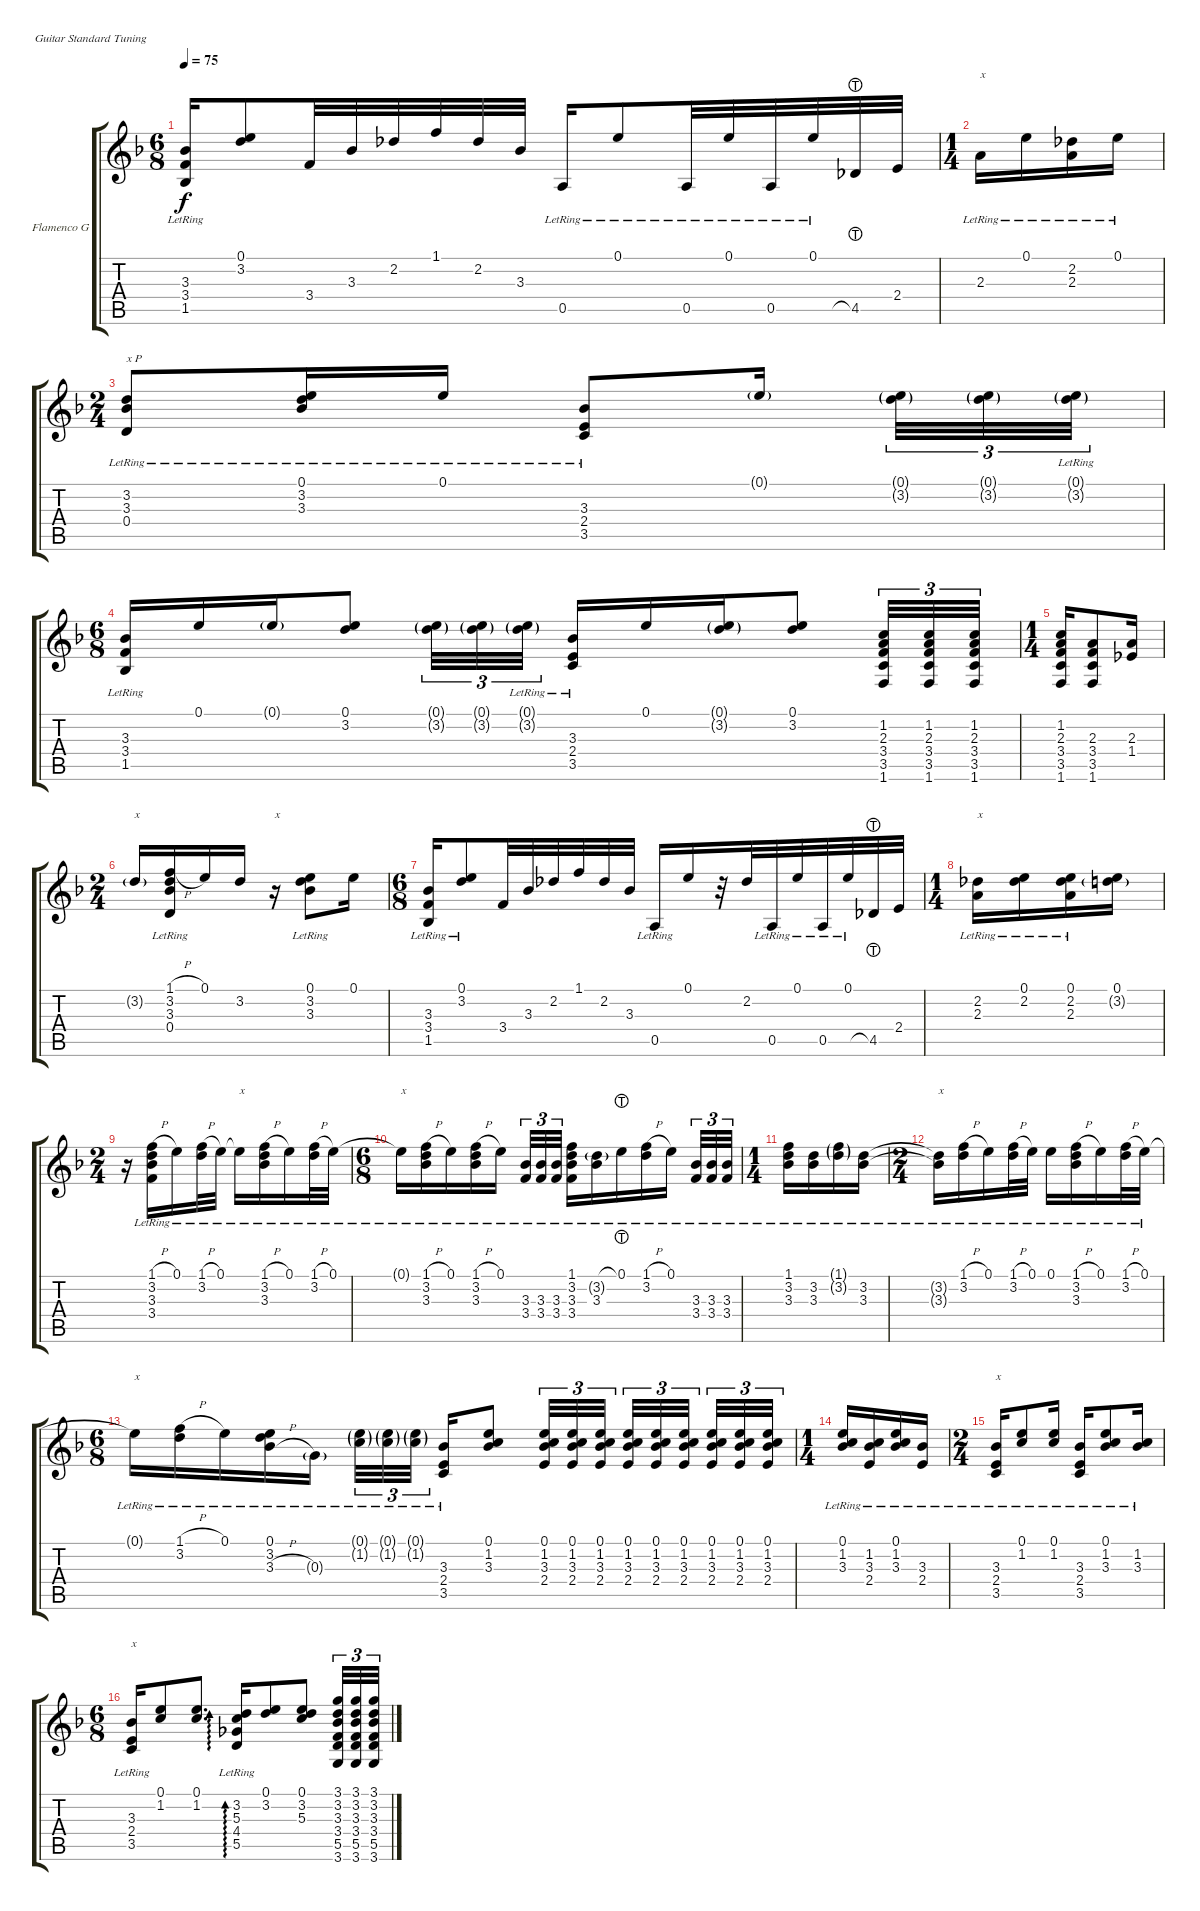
\defaultSystemsLayout 4
\bracketExtendMode groupsimilarinstruments
\firstSystemTrackNameOrientation horizontal
\otherSystemsTrackNameOrientation horizontal
\track ("Flamenco Guitar" "Flamenco G") {instrument acousticguitarnylon}
\staff {score tabs}
\tuning (E4 B3 G3 D3 A2 E2)
\ts (6 8)
\tempo 75
\clef g2
\scale
0.531333
\ks f
(1.5{lr} 3.4{lr} 3.3{lr}).16{dy f} (0.1 3.2).8 3.4.32 3.3.32 2.2.32 1.1.32 2.2.32 3.3.32 0.5{lr}.16 0.1{lr}.8 0.5{lr}.32 0.1{lr}.32 0.5{lr}.32 0.1{lr}.32 4.5{lht}.32 2.4.32 |
\ts (1 4)
\scale
0.140544 2.3{lr}.16{txt "x"} 0.1{lr}.16 (2.3{lr} 2.2{lr}).16 0.1{lr}.16 |
\ts (2 4)
\scale
0.401335 (0.4{lr} 3.3{lr} 3.2{lr}).8{txt "x P"} (3.3{lr} 3.2{lr} 0.1{lr}).16 0.1{lr}.16 (3.5{lr} 2.4{lr} 3.3{lr}).8 0.1{g}.16 (0.1{g} 3.2{g}).32{tu (3 2)} (0.1{g} 3.2{g}).32{tu (3 2)} (0.1{g lr} 3.2{g lr}).32{tu (3 2)} |
\ts (6 8)
\scale
0.456736 (1.5{lr} 3.4{lr} 3.3{lr}).16 0.1.16 0.1{g}.16 (0.1 3.2).8 (0.1{g} 3.2{g}).32{tu (3 2)} (0.1{g} 3.2{g}).32{tu (3 2)} (3.2{g lr} 0.1{g lr}).32{tu (3 2)} (3.5{lr} 2.4{lr} 3.3{lr}).16 0.1.16 (3.2{g} 0.1{g}).16 (0.1 3.2).8 (1.6 3.5 3.4 2.3 1.2).32{tu (3 2)} (1.6 3.5 3.4 2.3 1.2).32{tu (3 2)} (1.6 3.5 3.4 2.3 1.2).32{tu (3 2)} |
\ts (1 4)
\scale
0.14135 (1.6 3.5 3.4 2.3 1.2).16 (1.6 3.5 3.4 2.3).8 (1.4 2.3).16 |
\ts (2 4)
\scale
0.253138 3.2{g}.16{txt "x"} (1.1{h lr} 3.2{lr} 3.3{lr} 0.4{lr}).16 0.1.16 3.2.16 r.16{txt "x"} (3.3{lr} 3.2{lr} 0.1{lr}).8 0.1.16 |
\ts (6 8)
\scale
0.584073 (1.5{lr} 3.4 3.3).16 (0.1{lr} 3.2).8 3.4.32 3.3.32 2.2.32 1.1.32 2.2.32 3.3.32 0.5{lr}.16 0.1.16 r.32 2.2.32 0.5{lr}.32 0.1{lr}.32 0.5{lr}.32 0.1{lr}.32 4.5{lht}.32 2.4.32 |
\ts (1 4)
\scale
0.161644 (2.3{lr} 2.2{lr}).16{txt "x"} (0.1{lr} 2.2{lr}).16 (2.2{lr} 2.3{lr} 0.1{lr}).16 (0.1 3.2{g}).16 |
\ts (2 4)
r.16 (3.4{lr} 3.3{lr} 3.2{lr} 1.1{h lr}).16 0.1{lr}.16 (1.1{h lr} 3.2{lr}).32 0.1{lr}.32 0.1{lr t}.16{txt "x"} (3.2{lr} 3.3{lr} 1.1{h lr}).16 0.1{lr}.16 (1.1{h lr} 3.2{lr}).32 0.1{lr}.32 |
\ts (6 8)
0.1{lr t}.16{txt "x"} (1.1{h lr} 3.2{lr} 3.3{lr}).16 0.1{lr}.16 (1.1{h lr} 3.2{lr} 3.3{lr}).16 0.1{lr}.16 (3.3{lr} 3.4{lr}).32{tu (3 2)} (3.3{lr} 3.4{lr}).32{tu (3 2)} (3.3{lr} 3.4{lr}).32{tu (3 2)} (3.4{lr} 3.3{lr} 3.2{lr} 1.1{lr}).16 (3.3{lr} 3.2{g lr}).16 0.1{lht lr}.16 (1.1{h lr} 3.2{lr}).16 0.1{lr}.16 (3.4{lr} 3.3{lr}).32{tu (3 2)} (3.4{lr} 3.3{lr}).32{tu (3 2)} (3.4{lr} 3.3{lr}).32{tu (3 2)} |
\ts (1 4)
(3.3{lr} 3.2{lr} 1.1{lr}).16 (3.2{lr} 3.3{lr}).16 (1.1{g lr} 3.2{g lr}).16 (3.2{lr} 3.3{lr}).16 |
\ts (2 4)
\scale
0.307233 (3.2{lr t} 3.3{lr t}).16{txt "x"} (1.1{h lr} 3.2{lr}).16 0.1{lr}.16 (1.1{h lr} 3.2{lr}).32 0.1{lr}.32 0.1{lr}.16 (1.1{h lr} 3.2{lr} 3.3{lr}).16 0.1{lr}.16 (1.1{h lr} 3.2{lr}).32 0.1{lr}.32 |
\ts (6 8)
\scale
0.546729 0.1{lr t}.16{txt "x"} (1.1{h lr} 3.2{lr}).16 0.1{lr}.16 (0.1{lr} 3.2{lr} 3.3{h lr}).16 0.3{g lr}.16 (0.1{g lr} 1.2{g lr}).32{tu (3 2)} (1.2{g lr} 0.1{g lr}).32{tu (3 2)} (1.2{g lr} 0.1{g lr}).32{tu (3 2)} (3.5{lr} 2.4{lr} 3.3{lr}).16 (0.1 1.2 3.3).8 (2.4 3.3 1.2 0.1).32{tu (3 2)} (2.4 3.3 1.2 0.1).32{tu (3 2)} (2.4 3.3 1.2 0.1).32{tu (3 2)} (2.4 3.3 1.2 0.1).32{tu (3 2)} (2.4 3.3 1.2 0.1).32{tu (3 2)} (2.4 3.3 1.2 0.1).32{tu (3 2)} (2.4 3.3 1.2 0.1).32{tu (3 2)} (2.4 3.3 1.2 0.1).32{tu (3 2)} (2.4 3.3 1.2 0.1).32{tu (3 2)} |
\ts (1 4)
\scale
0.146081 (0.1{lr} 1.2{lr} 3.3{lr}).16 (2.4{lr} 3.3{lr} 1.2{lr}).16 (0.1{lr} 1.2{lr} 3.3{lr}).16 (2.4{lr} 3.3{lr}).16 |
\ts (2 4)
(3.5{lr} 2.4{lr} 3.3{lr}).16{txt "x"} (0.1{lr} 1.2{lr}).8 (0.1{lr} 1.2{lr}).16 (3.5{lr} 2.4{lr} 3.3{lr}).16 (0.1{lr} 1.2{lr} 3.3{lr}).8 (1.2{lr} 3.3{lr}).16 |
\ts (6 8)
(3.5{lr} 2.4{lr} 3.3{lr}).16{txt "x"} (0.1 1.2).8 (0.1 1.2).8{d} (5.5{lr} 4.4{lr} 5.3{lr} 3.2{lr}).16{ad 0} (3.2 0.1).8 (0.1 3.2 5.3).8 (3.3 3.4 5.5 3.6 3.2 3.1).32{tu (3 2)} (3.3 3.4 5.5 3.6 3.2 3.1).32{tu (3 2)} (3.3 3.4 5.5 3.6 3.2 3.1).32{tu (3 2)}
